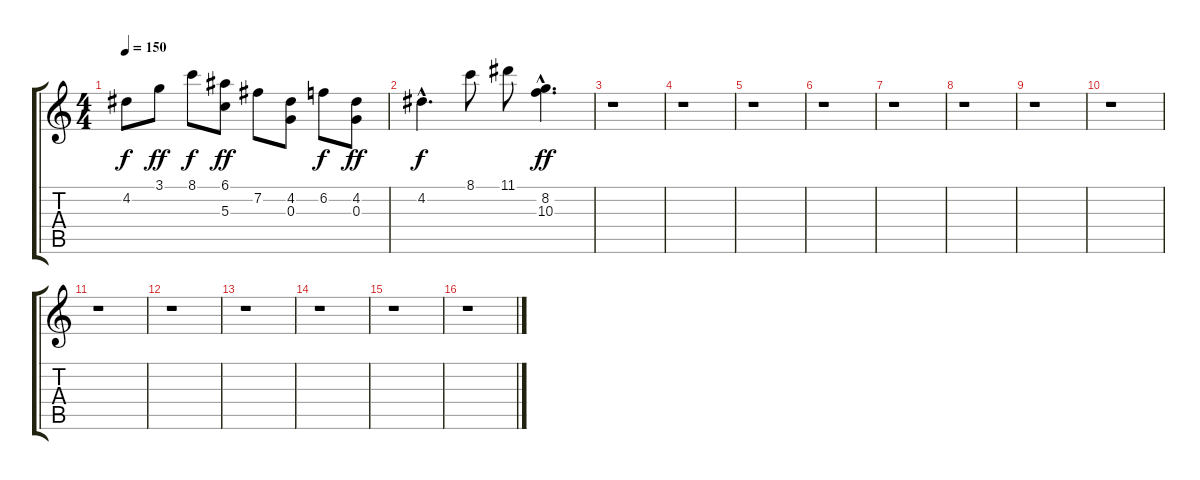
\track "" {instrument overdrivenguitar}
\staff {score tabs}
\tuning (E4 B3 G3 D3 A2 E2) {hide}
\ts (4 4)
\tempo 150
\clef g2
\ks c
4.2.8{dy f} 3.1.8{dy ff} 8.1.8{dy f} (6.1 5.3).8{dy ff} 7.2.8 (4.2 0.3).8 6.2.8{dy f} (4.2 0.3).8{dy ff} |
4.2{hac}.4{d dy f} 8.1.8 11.1.8 (8.2 10.3{hac}).4{d dy ff} |
r.1 |
r.1 |
r.1 |
r.1 |
r.1 |
r.1 |
r.1 |
r.1 |
r.1 |
r.1 |
r.1 |
r.1 |
r.1 |
r.1
